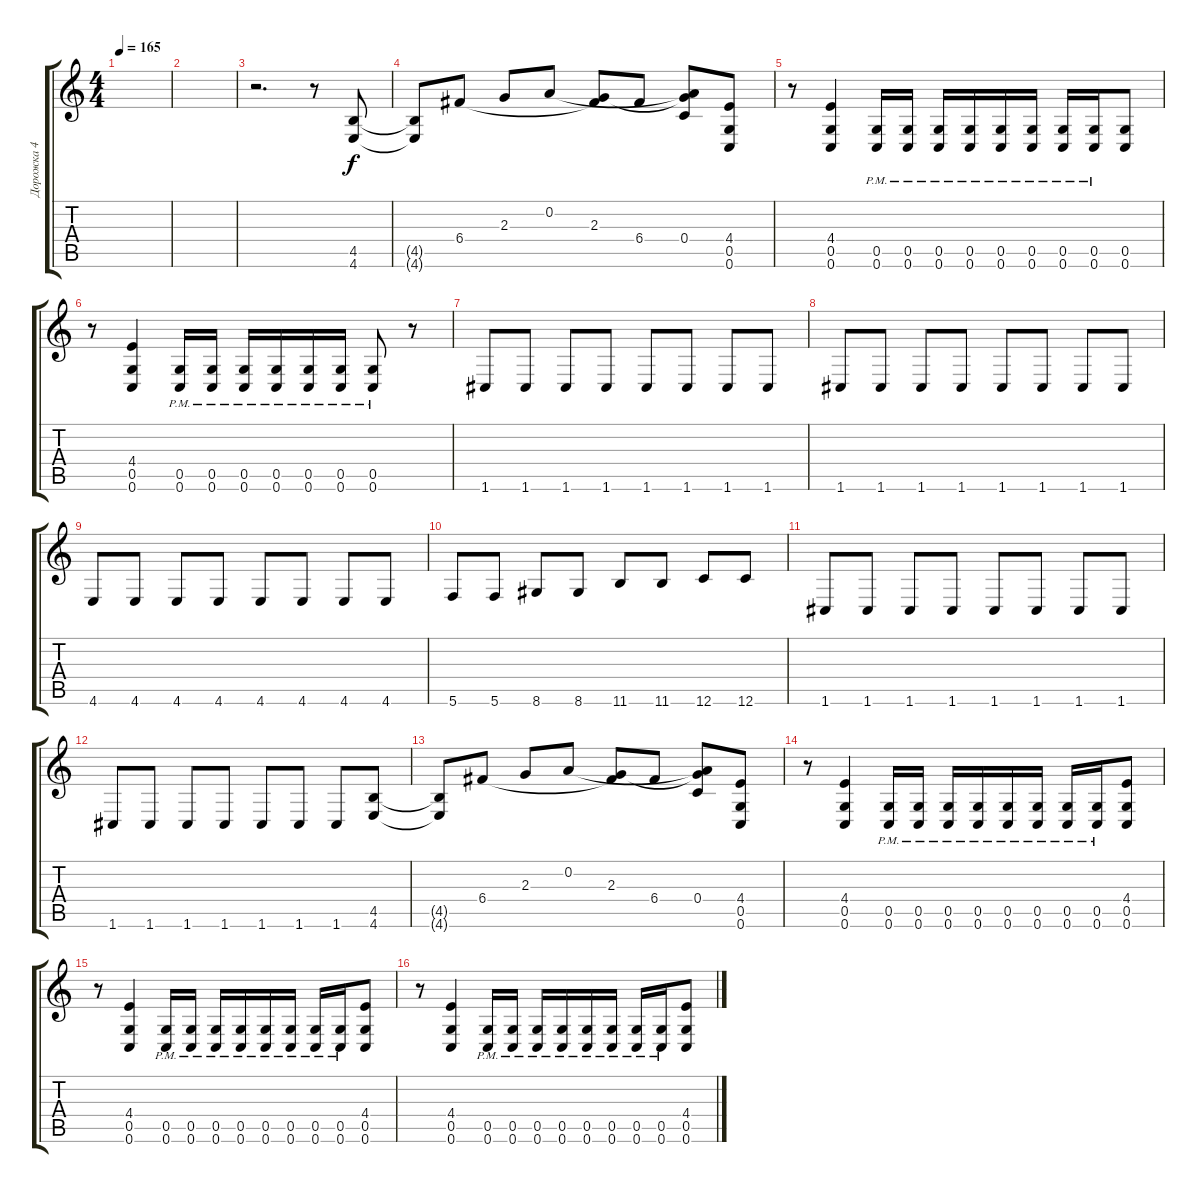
\track ("Дорожка 4" "Дорожка 4") {instrument distortionguitar}
\staff {score tabs}
\tuning (D4 A3 F3 C3 G2 C2) {hide}
\ts (4 4)
\tempo 165
\clef g2
\ks c
|
|
r.2{d} r.8 (4.5 4.6).8 |
(4.5{t} 4.6{t}).8 6.4.8 2.3.8 0.2.8 (2.3 6.4{t}).8 6.4.8 (0.2{t} 2.3{t} 0.4).8 (4.4 0.5 0.6).8 |
r.8 (4.4 0.5 0.6).4 (0.5{pm} 0.6{pm}).16 (0.5{pm} 0.6{pm}).16 (0.5{pm} 0.6{pm}).16 (0.5{pm} 0.6{pm}).16 (0.5{pm} 0.6{pm}).16 (0.5{pm} 0.6{pm}).16 (0.5{pm} 0.6{pm}).16 (0.5{pm} 0.6{pm}).16 (0.5 0.6).8 |
r.8 (4.4 0.5 0.6).4 (0.5{pm} 0.6{pm}).16 (0.5{pm} 0.6{pm}).16 (0.5{pm} 0.6{pm}).16 (0.5{pm} 0.6{pm}).16 (0.5{pm} 0.6{pm}).16 (0.5{pm} 0.6{pm}).16 (0.5{pm} 0.6{pm}).8 r.8 |
1.6.8 1.6.8 1.6.8 1.6.8 1.6.8 1.6.8 1.6.8 1.6.8 |
1.6.8 1.6.8 1.6.8 1.6.8 1.6.8 1.6.8 1.6.8 1.6.8 |
4.6.8 4.6.8 4.6.8 4.6.8 4.6.8 4.6.8 4.6.8 4.6.8 |
5.6.8 5.6.8 8.6.8 8.6.8 11.6.8 11.6.8 12.6.8 12.6.8 |
1.6.8 1.6.8 1.6.8 1.6.8 1.6.8 1.6.8 1.6.8 1.6.8 |
1.6.8 1.6.8 1.6.8 1.6.8 1.6.8 1.6.8 1.6.8 (4.5 4.6).8 |
(4.5{t} 4.6{t}).8 6.4.8 2.3.8 0.2.8 (2.3 6.4{t}).8 6.4.8 (0.2{t} 2.3{t} 0.4).8 (4.4 0.5 0.6).8 |
r.8 (4.4 0.5 0.6).4 (0.5{pm} 0.6{pm}).16 (0.5{pm} 0.6{pm}).16 (0.5{pm} 0.6{pm}).16 (0.5{pm} 0.6{pm}).16 (0.5{pm} 0.6{pm}).16 (0.5{pm} 0.6{pm}).16 (0.5{pm} 0.6{pm}).16 (0.5{pm} 0.6{pm}).16 (4.4 0.5 0.6).8 |
r.8 (4.4 0.5 0.6).4 (0.5{pm} 0.6{pm}).16 (0.5{pm} 0.6{pm}).16 (0.5{pm} 0.6{pm}).16 (0.5{pm} 0.6{pm}).16 (0.5{pm} 0.6{pm}).16 (0.5{pm} 0.6{pm}).16 (0.5{pm} 0.6{pm}).16 (0.5{pm} 0.6{pm}).16 (4.4 0.5 0.6).8 |
r.8 (4.4 0.5 0.6).4 (0.5{pm} 0.6{pm}).16 (0.5{pm} 0.6{pm}).16 (0.5{pm} 0.6{pm}).16 (0.5{pm} 0.6{pm}).16 (0.5{pm} 0.6{pm}).16 (0.5{pm} 0.6{pm}).16 (0.5{pm} 0.6{pm}).16 (0.5{pm} 0.6{pm}).16 (4.4 0.5 0.6).8
